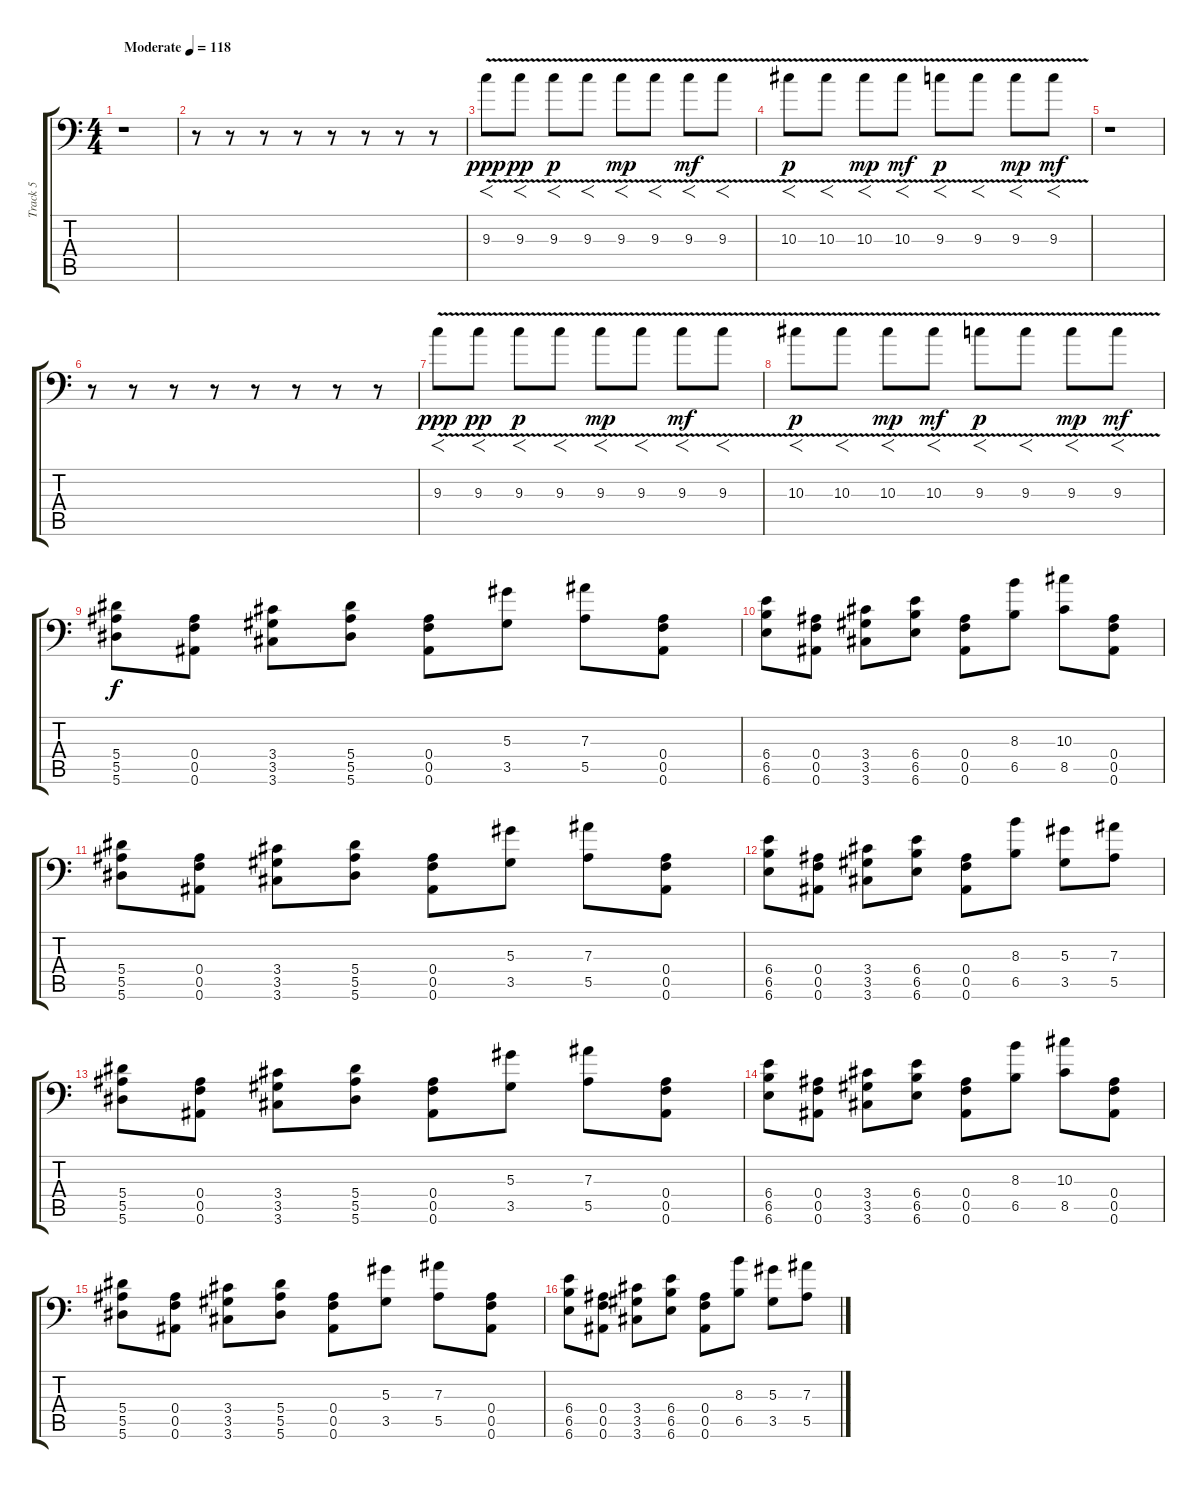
\track ("Track 5" "Track 5") {instrument distortionguitar}
\staff {score tabs}
\tuning (C4 G3 Eb3 Bb2 F2 Bb1) {hide}
\ts (4 4)
\tempo (118 "Moderate")
\clef f4
\ks c
r.1{dy ppp instrument distortionguitar} |
r.8 r.8 r.8 r.8 r.8 r.8 r.8 r.8 |
9.3{v}.8{f} 9.3{v}.8{f dy pp} 9.3{v}.8{f dy p} 9.3{v}.8{f} 9.3{v}.8{f dy mp} 9.3{v}.8{f} 9.3{v}.8{f dy mf} 9.3{v}.8{f} |
10.3{v}.8{f dy p} 10.3{v}.8{f} 10.3{v}.8{f dy mp} 10.3{v}.8{f dy mf} 9.3{v}.8{f dy p} 9.3{v}.8{f} 9.3{v}.8{f dy mp} 9.3{v}.8{f dy mf} |
r.1 |
r.8 r.8 r.8 r.8 r.8 r.8 r.8 r.8 |
9.3{v}.8{f dy ppp} 9.3{v}.8{f dy pp} 9.3{v}.8{f dy p} 9.3{v}.8{f} 9.3{v}.8{f dy mp} 9.3{v}.8{f} 9.3{v}.8{f dy mf} 9.3{v}.8{f} |
10.3{v}.8{f dy p} 10.3{v}.8{f} 10.3{v}.8{f dy mp} 10.3{v}.8{f dy mf} 9.3{v}.8{f dy p} 9.3{v}.8{f} 9.3{v}.8{f dy mp} 9.3{v}.8{f dy mf} |
(5.4 5.5 5.6).8{dy f} (0.4 0.5 0.6).8 (3.4 3.5 3.6).8 (5.4 5.5 5.6).8 (0.4 0.5 0.6).8 (5.3 3.5).8 (7.3 5.5).8 (0.4 0.5 0.6).8 |
(6.4 6.5 6.6).8 (0.4 0.5 0.6).8 (3.4 3.5 3.6).8 (6.4 6.5 6.6).8 (0.4 0.5 0.6).8 (8.3 6.5).8 (10.3 8.5).8 (0.4 0.5 0.6).8 |
(5.4 5.5 5.6).8 (0.4 0.5 0.6).8 (3.4 3.5 3.6).8 (5.4 5.5 5.6).8 (0.4 0.5 0.6).8 (5.3 3.5).8 (7.3 5.5).8 (0.4 0.5 0.6).8 |
(6.4 6.5 6.6).8 (0.4 0.5 0.6).8 (3.4 3.5 3.6).8 (6.4 6.5 6.6).8 (0.4 0.5 0.6).8 (8.3 6.5).8 (5.3 3.5).8 (7.3 5.5).8 |
(5.4 5.5 5.6).8 (0.4 0.5 0.6).8 (3.4 3.5 3.6).8 (5.4 5.5 5.6).8 (0.4 0.5 0.6).8 (5.3 3.5).8 (7.3 5.5).8 (0.4 0.5 0.6).8 |
(6.4 6.5 6.6).8 (0.4 0.5 0.6).8 (3.4 3.5 3.6).8 (6.4 6.5 6.6).8 (0.4 0.5 0.6).8 (8.3 6.5).8 (10.3 8.5).8 (0.4 0.5 0.6).8 |
(5.4 5.5 5.6).8 (0.4 0.5 0.6).8 (3.4 3.5 3.6).8 (5.4 5.5 5.6).8 (0.4 0.5 0.6).8 (5.3 3.5).8 (7.3 5.5).8 (0.4 0.5 0.6).8 |
(6.4 6.5 6.6).8 (0.4 0.5 0.6).8 (3.4 3.5 3.6).8 (6.4 6.5 6.6).8 (0.4 0.5 0.6).8 (8.3 6.5).8 (5.3 3.5).8 (7.3 5.5).8
